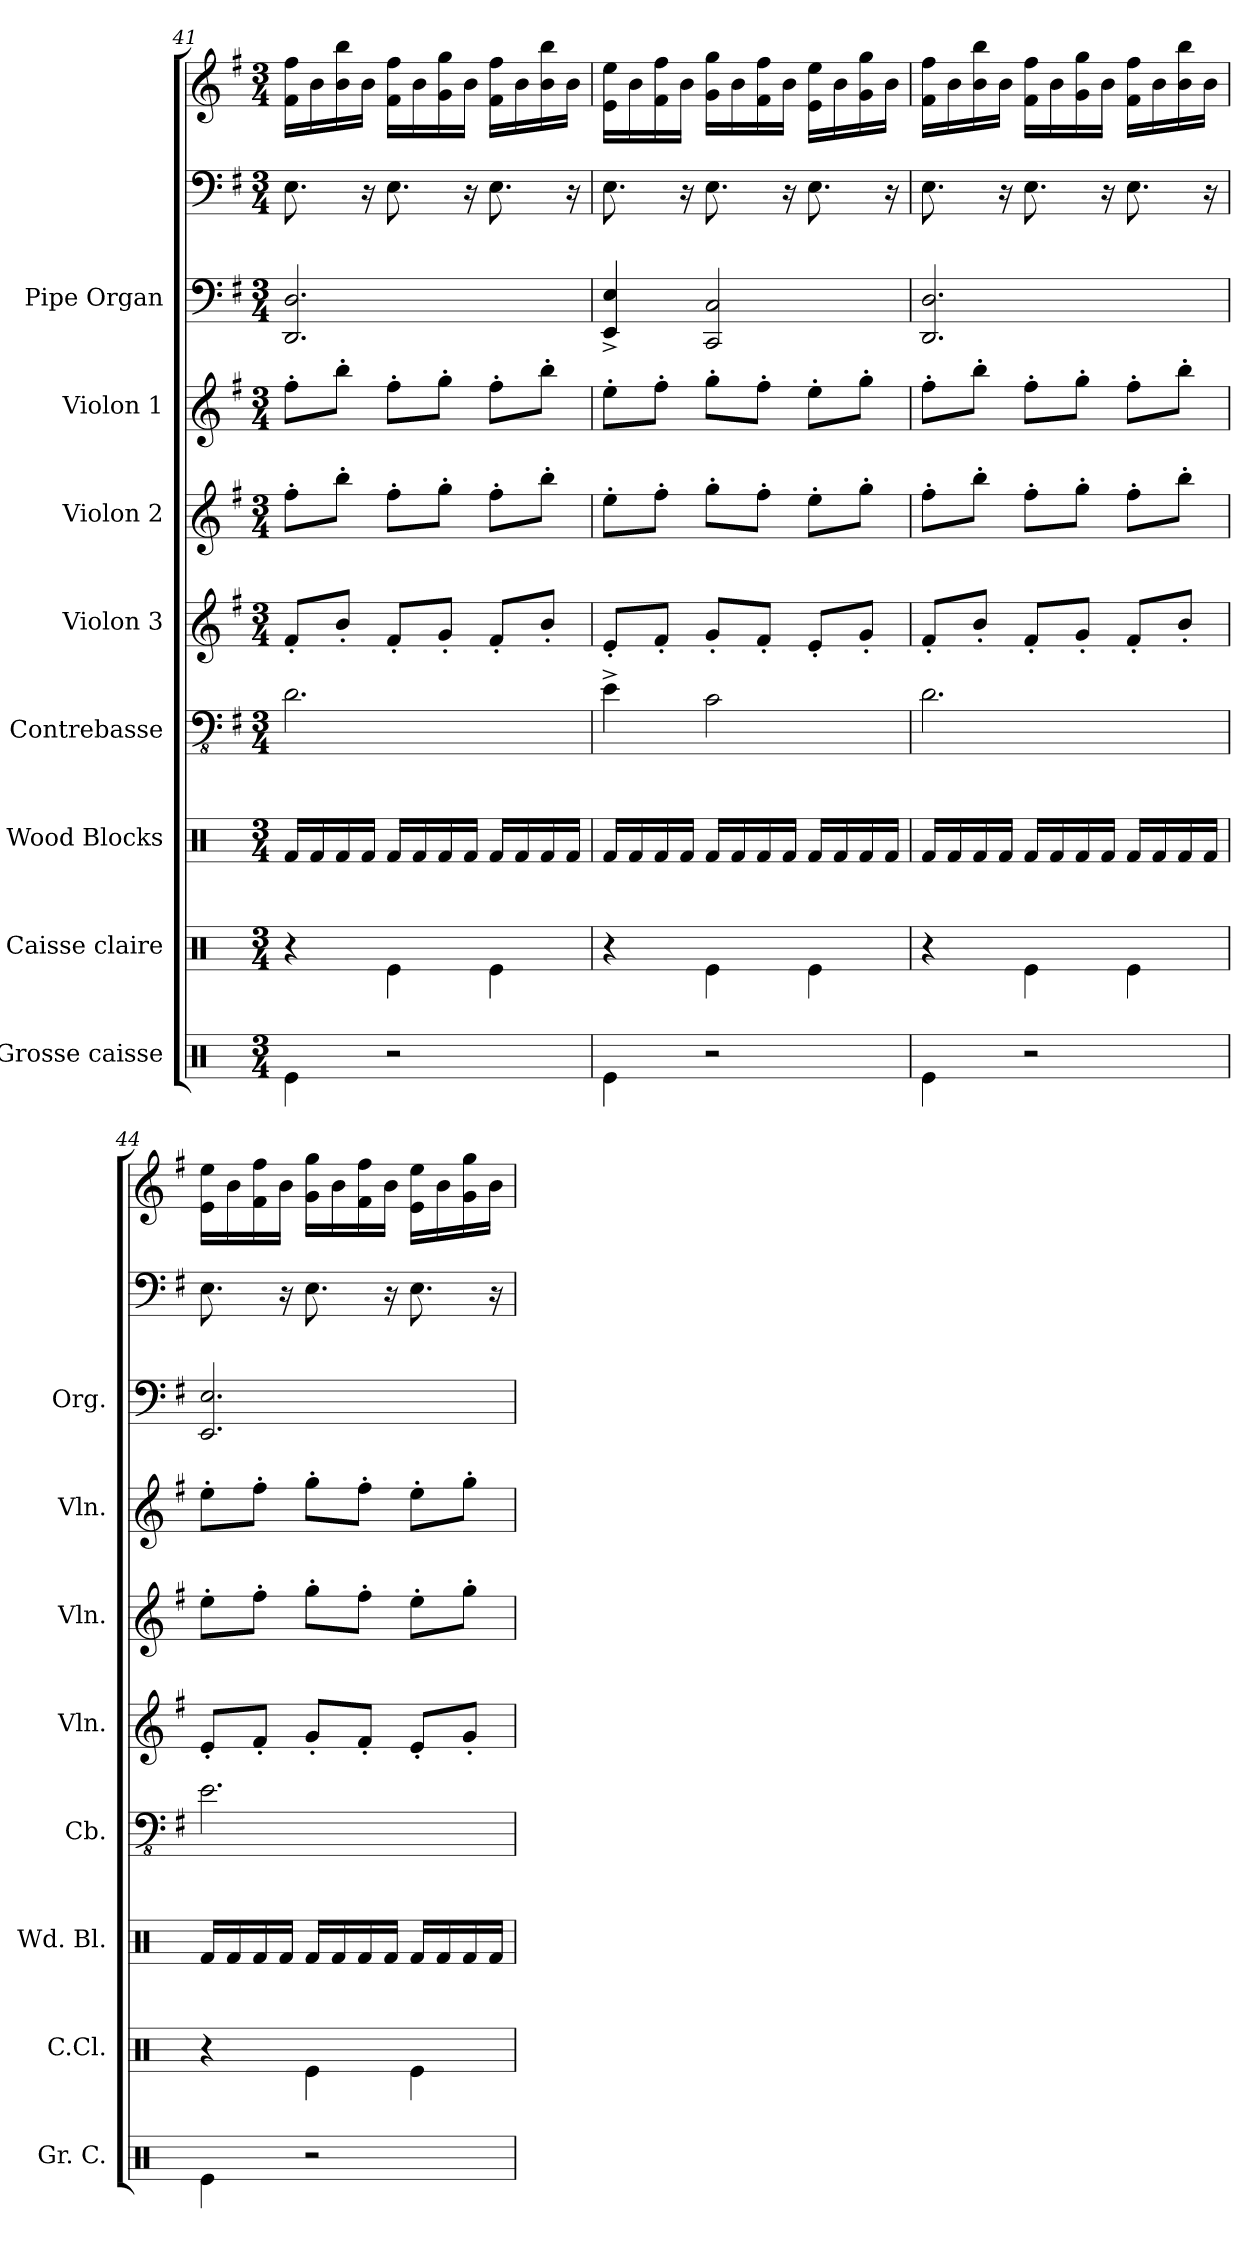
**kern	**kern	**kern	**kern	**kern	**kern	**kern	**kern	**kern	**kern
*part8	*part7	*part6	*part5	*part4	*part3	*part2	*part1	*part1	*part1
*staff10	*staff9	*staff8	*staff7	*staff6	*staff5	*staff4	*staff3	*staff2	*staff1
*I"Grosse caisse	*I"Caisse claire	*I"Wood Blocks	*I"Contrebasse	*I"Violon 3	*I"Violon 2	*I"Violon 1	*I"Pipe Organ	*	*
*I'Gr. C.	*I'C.Cl.	*I'Wd. Bl.	*I'Cb.	*I'Vln.	*I'Vln.	*I'Vln.	*I'Org.	*	*
!!LO:PB:g=z
*clefX	*clefX	*clefX	*clefFv4	*clefG2	*clefG2	*clefG2	*clefF4	*clefF4	*clefG2
*	*	*	*ITrd7c12	*	*	*	*	*	*
*k[]	*k[]	*k[]	*k[f#]	*k[f#]	*k[f#]	*k[f#]	*k[f#]	*k[f#]	*k[f#]
*M3/4	*M3/4	*M3/4	*M3/4	*M3/4	*M3/4	*M3/4	*M3/4	*M3/4	*M3/4
=41	=41	=41	=41	=41	=41	=41	=41	=41	=41
4Re\	4r	16Rf/LL	2.DD\	8f#'/L	8ff#'\L	8ff#'\L	2.DD/ 2.D/	8.E\	16f#\ 16ff#\LL
.	.	16Rf/	.	.	.	.	.	.	16b\
.	.	16Rf/	.	8b'/J	8bb'\J	8bb'\J	.	.	16b\ 16bb\
.	.	16Rf/JJ	.	.	.	.	.	16r	16b\JJ
2r	4Re\	16Rf/LL	.	8f#'/L	8ff#'\L	8ff#'\L	.	8.E\	16f#\ 16ff#\LL
.	.	16Rf/	.	.	.	.	.	.	16b\
.	.	16Rf/	.	8g'/J	8gg'\J	8gg'\J	.	.	16g\ 16gg\
.	.	16Rf/JJ	.	.	.	.	.	16r	16b\JJ
.	4Re\	16Rf/LL	.	8f#'/L	8ff#'\L	8ff#'\L	.	8.E\	16f#\ 16ff#\LL
.	.	16Rf/	.	.	.	.	.	.	16b\
.	.	16Rf/	.	8b'/J	8bb'\J	8bb'\J	.	.	16b\ 16bb\
.	.	16Rf/JJ	.	.	.	.	.	16r	16b\JJ
=42	=42	=42	=42	=42	=42	=42	=42	=42	=42
4Re\	4r	16Rf/LL	4EE^\	8e'/L	8ee'\L	8ee'\L	4EE/^ 4E/^	8.E\	16e\ 16ee\LL
.	.	16Rf/	.	.	.	.	.	.	16b\
.	.	16Rf/	.	8f#'/J	8ff#'\J	8ff#'\J	.	.	16f#\ 16ff#\
.	.	16Rf/JJ	.	.	.	.	.	16r	16b\JJ
2r	4Re\	16Rf/LL	2CC\	8g'/L	8gg'\L	8gg'\L	2CC/ 2C/	8.E\	16g\ 16gg\LL
.	.	16Rf/	.	.	.	.	.	.	16b\
.	.	16Rf/	.	8f#'/J	8ff#'\J	8ff#'\J	.	.	16f#\ 16ff#\
.	.	16Rf/JJ	.	.	.	.	.	16r	16b\JJ
.	4Re\	16Rf/LL	.	8e'/L	8ee'\L	8ee'\L	.	8.E\	16e\ 16ee\LL
.	.	16Rf/	.	.	.	.	.	.	16b\
.	.	16Rf/	.	8g'/J	8gg'\J	8gg'\J	.	.	16g\ 16gg\
.	.	16Rf/JJ	.	.	.	.	.	16r	16b\JJ
=43	=43	=43	=43	=43	=43	=43	=43	=43	=43
4Re\	4r	16Rf/LL	2.DD\	8f#'/L	8ff#'\L	8ff#'\L	2.DD/ 2.D/	8.E\	16f#\ 16ff#\LL
.	.	16Rf/	.	.	.	.	.	.	16b\
.	.	16Rf/	.	8b'/J	8bb'\J	8bb'\J	.	.	16b\ 16bb\
.	.	16Rf/JJ	.	.	.	.	.	16r	16b\JJ
2r	4Re\	16Rf/LL	.	8f#'/L	8ff#'\L	8ff#'\L	.	8.E\	16f#\ 16ff#\LL
.	.	16Rf/	.	.	.	.	.	.	16b\
.	.	16Rf/	.	8g'/J	8gg'\J	8gg'\J	.	.	16g\ 16gg\
.	.	16Rf/JJ	.	.	.	.	.	16r	16b\JJ
.	4Re\	16Rf/LL	.	8f#'/L	8ff#'\L	8ff#'\L	.	8.E\	16f#\ 16ff#\LL
.	.	16Rf/	.	.	.	.	.	.	16b\
.	.	16Rf/	.	8b'/J	8bb'\J	8bb'\J	.	.	16b\ 16bb\
.	.	16Rf/JJ	.	.	.	.	.	16r	16b\JJ
=44	=44	=44	=44	=44	=44	=44	=44	=44	=44
4Re\	4r	16Rf/LL	2.EE\	8e'/L	8ee'\L	8ee'\L	2.EE/ 2.E/	8.E\	16e\ 16ee\LL
.	.	16Rf/	.	.	.	.	.	.	16b\
.	.	16Rf/	.	8f#'/J	8ff#'\J	8ff#'\J	.	.	16f#\ 16ff#\
.	.	16Rf/JJ	.	.	.	.	.	16r	16b\JJ
2r	4Re\	16Rf/LL	.	8g'/L	8gg'\L	8gg'\L	.	8.E\	16g\ 16gg\LL
.	.	16Rf/	.	.	.	.	.	.	16b\
.	.	16Rf/	.	8f#'/J	8ff#'\J	8ff#'\J	.	.	16f#\ 16ff#\
.	.	16Rf/JJ	.	.	.	.	.	16r	16b\JJ
.	4Re\	16Rf/LL	.	8e'/L	8ee'\L	8ee'\L	.	8.E\	16e\ 16ee\LL
.	.	16Rf/	.	.	.	.	.	.	16b\
.	.	16Rf/	.	8g'/J	8gg'\J	8gg'\J	.	.	16g\ 16gg\
.	.	16Rf/JJ	.	.	.	.	.	16r	16b\JJ
=	=	=	=	=	=	=	=	=	=
*-	*-	*-	*-	*-	*-	*-	*-	*-	*-
